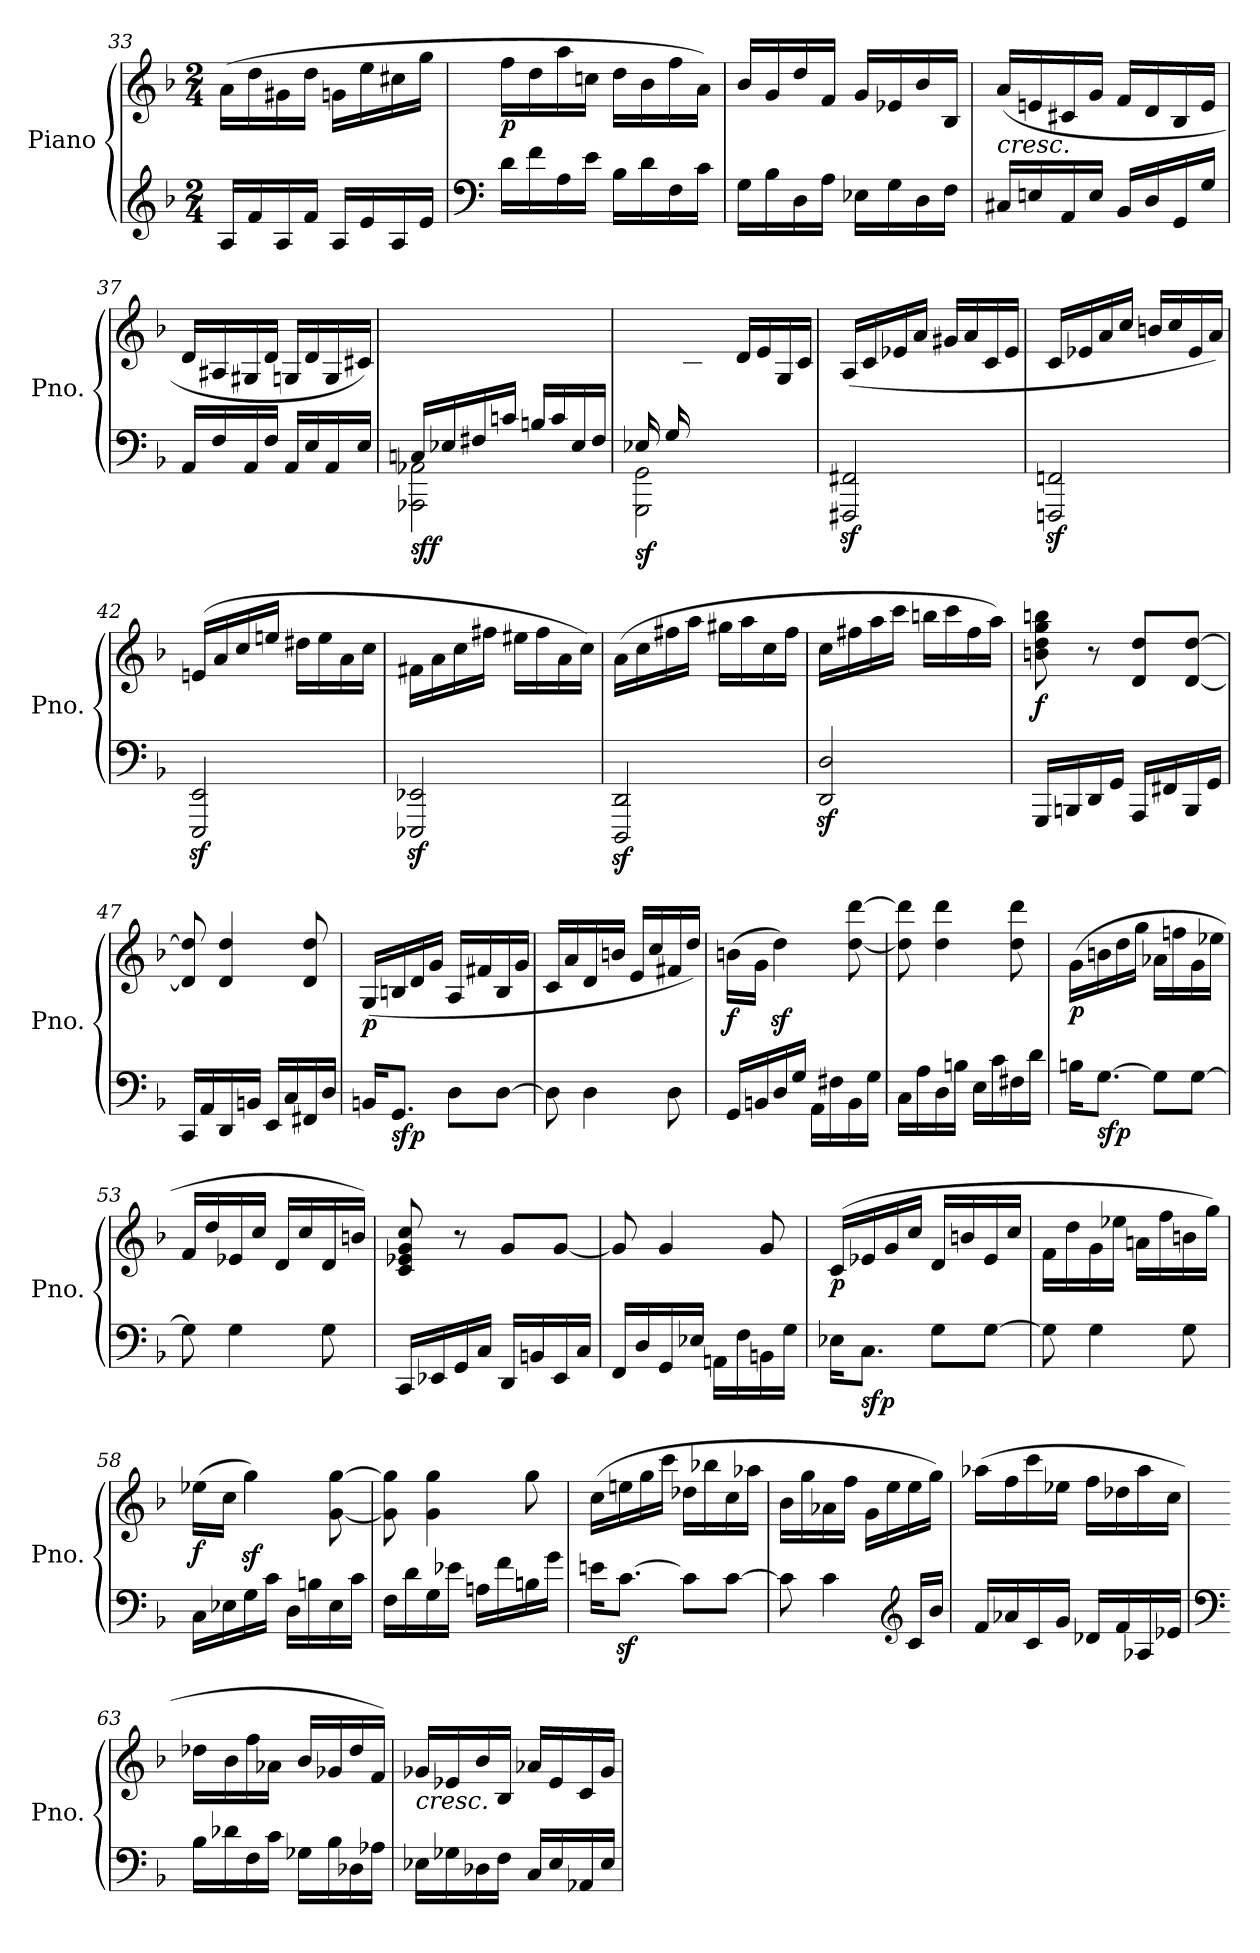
**kern	**kern	**dynam
*part1	*part1	*part1
*staff2	*staff1	*staff1/2
*I"Piano	*	*
*I'Pno.	*	*
*clefG2	*clefG2	*
*k[b-]	*k[b-]	*
*M2/4	*M2/4	*
=33	=33	=33
16A/LL	(>16a\LL	.
16f/	16dd\	.
16A/	16g#X\	.
16f/JJ	16dd\JJ	.
16A/LL	16gn\LL	.
16e/	16ee\	.
16A/	16cc#X\	.
16e/JJ	16gg\JJ	.
=34	=34	=34
*clefF4	*	*
!	!	!LO:DY:b
16d\LL	16ff\LL	p
16f\	16dd\	.
16A\	16aa\	.
16e\JJ	16ccn\JJ	.
16B-\LL	16dd\LL	.
16d\	16b-\	.
16F\	16ff\	.
16c\JJ	16a\JJ)	.
!!LO:LB:g=z
=35	=35	=35
16G\LL	16b-/LL	.
16B-\	16g/	.
16D\	16dd/	.
16A\JJ	16f/JJ	.
16E-X\LL	16g/LL	.
16G\	16e-X/	.
16D\	16b-/	.
16F\JJ	16B-/JJ	.
=36	=36	=36
!	!LO:TX:b:i:t=cresc.	!
16C#X/LL	(>16a/LL	.
16En/	16en/	.
16AA/	16c#X/	.
16E/JJ	16g/JJ	.
16BB-/LL	16f/LL	.
16D/	16d/	.
16GG/	16B-/	.
16G/JJ	16e/JJ	.
=37	=37	=37
16AA/LL	16d/LL	.
16F/	16A#X/	.
16AA/	16G#X/	.
16F/JJ	16d/JJ	.
16AA/LL	16Gn/LL	.
16E/	16d/	.
16AA/	16G/	.
16E/JJ	16c#X/JJ)	.
=38	=38	=38
*^	*	*
!	!	!	!LO:DY:b=2
!	!	!	!LO:DY:n=1:b
16Cn/LL	2AAA-X\ 2AA-X\	2ryy	sf f
16E-X/	.	.	.
16F#X/	.	.	.
16cn/JJ	.	.	.
16Bn/LL	.	.	.
16c/	.	.	.
16E-/	.	.	.
16F#/JJ	.	.	.
!!LO:LB:g=z
=39	=39	=39	=39
!	!	!	!LO:DY:b=2
(>16E-X/LL	2GGG\ 2GG\	8ryy	sf
16G/	.	.	.
4.ryy	.	16c/	.
.	.	16e-X/JJ	.
.	.	16d/LL	.
.	.	16e-/	.
.	.	16G/	.
.	.	16c/JJ)	.
*v	*v	*	*
=40	=40	=40
2FFF#X/z< 2FF#X/z<	(<16A/LL	.
.	16c/	.
.	16e-X/	.
.	16a/JJ	.
.	16g#X/LL	.
.	16a/	.
.	16c/	.
.	16e-/JJ	.
=41	=41	=41
2FFFn/z< 2FFn/z<	16c/LL	.
.	16e-X/	.
.	16a/	.
.	16cc/JJ	.
.	16bn/LL	.
.	16cc/	.
.	16e-/	.
.	16a/JJ)	.
=42	=42	=42
2EEE/z< 2EE/z<	(>16en/LL	.
.	16a/	.
.	16cc/	.
.	16een/JJ	.
.	16dd#X\LL	.
.	16ee\	.
.	16a\	.
.	16cc\JJ	.
!!LO:PB:g=z
=43	=43	=43
2EEE-X/z< 2EE-X/z<	16f#X\LL	.
.	16a\	.
.	16cc\	.
.	16ff#X\JJ	.
.	16ee#X\LL	.
.	16ff#\	.
.	16a\	.
.	16cc\JJ)	.
=44	=44	=44
2DDD/z< 2DD/z<	(>16a\LL	.
.	16cc\	.
.	16ff#X\	.
.	16aa\JJ	.
.	16gg#X\LL	.
.	16aa\	.
.	16cc\	.
.	16ff#\JJ	.
=45	=45	=45
2DD/z< 2D/z<	16cc\LL	.
.	16ff#X\	.
.	16aa\	.
.	16ccc\JJ	.
.	16bbn\LL	.
.	16ccc\	.
.	16ff#\	.
.	16aa\JJ)	.
=46	=46	=46
!	!	!LO:DY:b
16GGG/LL	8bn\ 8dd\ 8gg\ 8bbn\	f
16BBBn/	.	.
16DD/	8r	.
16GG/JJ	.	.
16AAA/LL	8d/ 8dd/L	.
16FF#X/	.	.
16BBB/	[8d/ [8dd/J	.
16GG/JJ	.	.
!!LO:LB:g=z
=47	=47	=47
16CC/LL	8d/] 8dd/]	.
16AA/	.	.
16DD/	4d/ 4dd/	.
16BBn/JJ	.	.
16EE/LL	.	.
16C/	.	.
16FF#X/	8d/ 8dd/	.
16D/JJ	.	.
=48	=48	=48
!	!	!LO:DY:b
16BBn/KL	(<16G/LL	p
!	!	!LO:DY:b=2
8.GG/J	16Bn/	sfp
.	16d/	.
.	16g/JJ	.
8D\L	16A/LL	.
.	16f#X/	.
[8D\J	16B/	.
.	16g/JJ	.
=49	=49	=49
8D\]	16c/LL	.
.	16a/	.
4D\	16d/	.
.	16bn/JJ	.
.	16e/LL	.
.	16cc/	.
8D\	16f#X/	.
.	16dd/JJ)	.
=50	=50	=50
!	!	!LO:DY:b
16GG/LL	(>16bn\LL	f
16BBn/	16g\JJ	.
16D/	4ddz<\)	.
16G/JJ	.	.
16AA\LL	.	.
16F#X\	.	.
16BB\	[8dd\ [8ddd\	.
16G\JJ	.	.
!!LO:LB:g=z
=51	=51	=51
16C\LL	8dd\] 8ddd\]	.
16A\	.	.
16D\	4dd\ 4ddd\	.
16Bn\JJ	.	.
16E\LL	.	.
16c\	.	.
16F#X\	8dd\ 8ddd\	.
16d\JJ	.	.
=52	=52	=52
!	!	!LO:DY:b
16Bn\KL	(>16g\LL	p
!	!	!LO:DY:b=2
[8.G\J	16bn\	sfp
.	16dd\	.
.	16gg\JJ	.
8G\L]	16a-X\LL	.
.	16ffn\	.
[8G\J	16g\	.
.	16ee-X\JJ	.
=53	=53	=53
8G\]	16f/LL	.
.	16dd/	.
4G\	16e-X/	.
.	16cc/JJ	.
.	16d/LL	.
.	16cc/	.
8G\	16d/	.
.	16bn/JJ)	.
=54	=54	=54
16CC/LL	8c/ 8e-X/ 8g/ 8cc/	.
16EE-X/	.	.
16GG/	8r	.
16C/JJ	.	.
16DD/LL	8g/L	.
16BBn/	.	.
16EE-/	[8g/J	.
16C/JJ	.	.
!!LO:LB:g=z
=55	=55	=55
16FF/LL	8g/]	.
16D/	.	.
16GG/	4g/	.
16E-X/JJ	.	.
16AAn\LL	.	.
16F\	.	.
16BBn\	8g/	.
16G\JJ	.	.
=56	=56	=56
!	!	!LO:DY:b
16E-X\KL	(>16c/LL	p
!	!	!LO:DY:b=2
8.C\J	16e-X/	sfp
.	16g/	.
.	16cc/JJ	.
8G\L	16d/LL	.
.	16bn/	.
[8G\J	16e-/	.
.	16cc/JJ	.
=57	=57	=57
8G\]	16f\LL	.
.	16dd\	.
4G\	16g\	.
.	16ee-X\JJ	.
.	16an\LL	.
.	16ff\	.
8G\	16bn\	.
.	16gg\JJ)	.
=58	=58	=58
!	!	!LO:DY:b
16C\LL	(>16ee-X\LL	f
16E-X\	16cc\JJ	.
16G\	4ggz<\)	.
16c\JJ	.	.
16D\LL	.	.
16Bn\	.	.
16E-\	[8g\ [8gg\	.
16c\JJ	.	.
!!LO:LB:g=z
=59	=59	=59
16F\LL	8g\] 8gg\]	.
16d\	.	.
16G\	4g\ 4gg\	.
16e-X\JJ	.	.
16An\LL	.	.
16f\	.	.
16Bn\	8gg\	.
16g\JJ	.	.
=60	=60	=60
16en\KL	(>16cc\LL	.
[8.cz<\J	16een\	.
.	16gg\	.
.	16ccc\JJ	.
8c\L]	16dd-X\LL	.
.	16bb-X\	.
[8c\J	16cc\	.
.	16aa-X\JJ	.
=61	=61	=61
8c\]	16b-\LL	.
.	16gg\	.
4c\	16a-X\	.
.	16ff\JJ	.
.	16g\LL	.
.	16ee\	.
*clefG2	*	*
16c/LL	16ee\	.
16b-/JJ	16gg\JJ)	.
=62	=62	=62
16f/LL	(>16aa-X\LL	.
16a-X/	16ff\	.
16c/	16ccc\	.
16g/JJ	16ee-X\JJ	.
16d-X/LL	16ff\LL	.
16f/	16dd-X\	.
16A-X/	16aa-\	.
16e-X/JJ	16cc\JJ	.
!!LO:PB:g=z
=63	=63	=63
*clefF4	*	*
16B-\LL	16dd-X\LL	.
16d-X\	16b-\	.
16F\	16ff\	.
16c\JJ	16a-X\JJ	.
16G-X\LL	16b-/LL	.
16B-\	16g-X/	.
16D-X\	16dd-/	.
16A-X\JJ	16f/JJ)	.
=64	=64	=64
!	!LO:TX:b:i:t=cresc.	!
16E-X\LL	16g-X/LL	.
16G-X\	16e-X/	.
16D-X\	16b-/	.
16F\JJ	16B-/JJ	.
16C/LL	16a-X/LL	.
16E-/	16e-/	.
16AA-X/	16c/	.
16E-/JJ	16g-/JJ	.
=	=	=
*-	*-	*-
